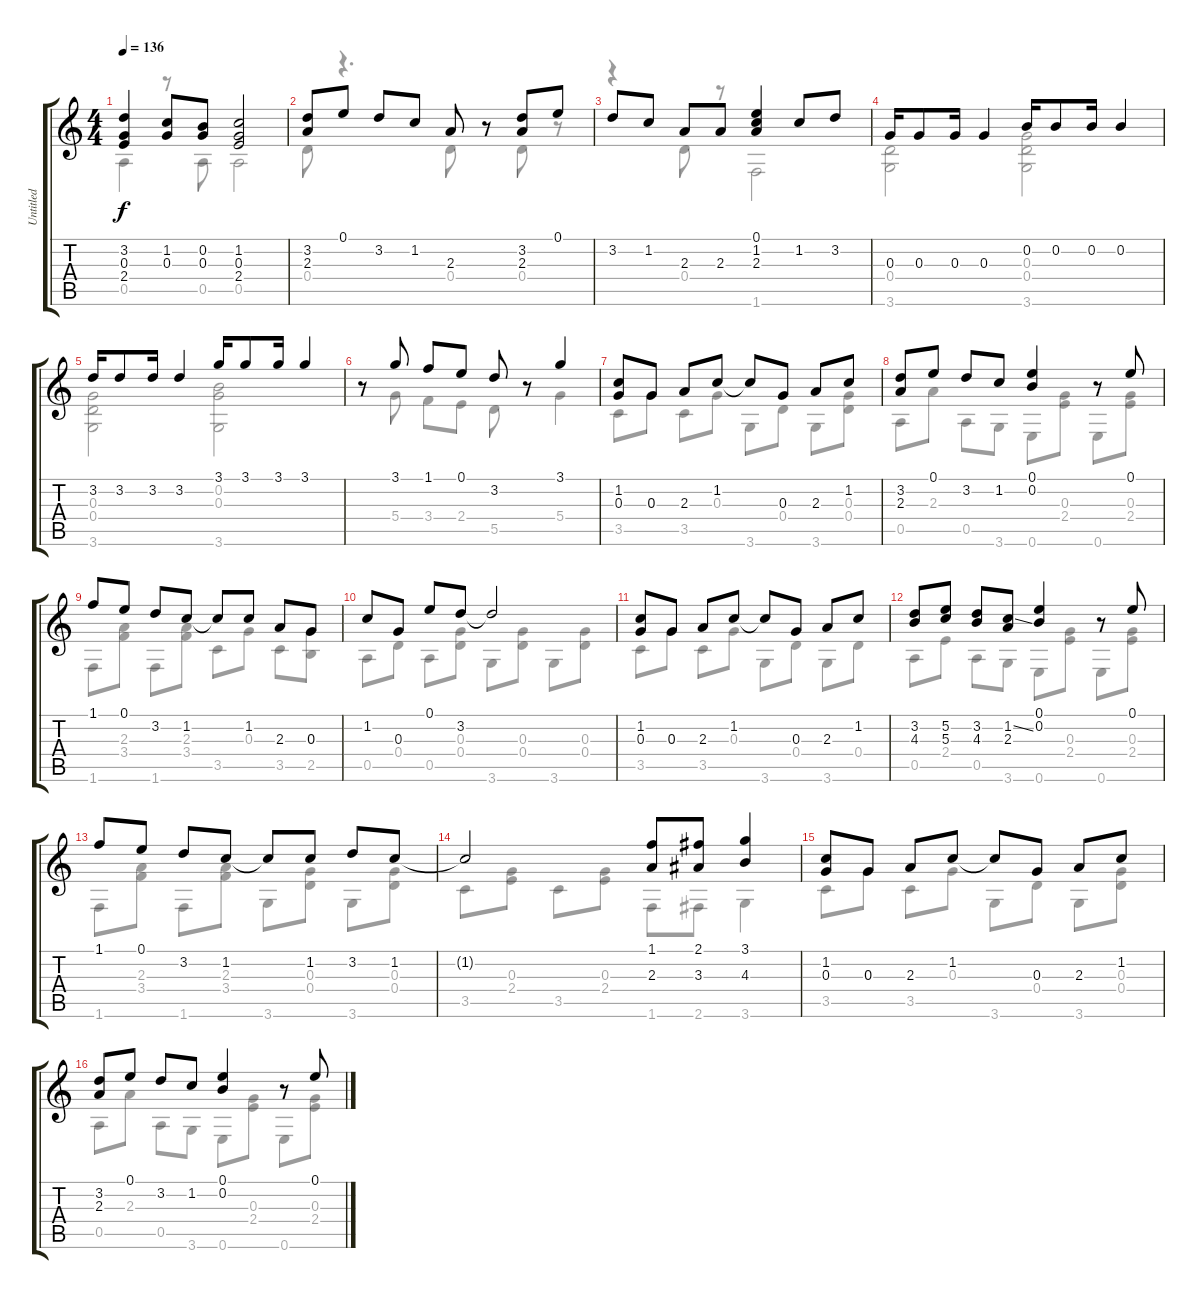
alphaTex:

\track ("Untitled" "Untitled") {instrument acousticguitarnylon}
\staff {score tabs}
\tuning (E4 B3 G3 D3 A2 E2) {hide}
\voice
\ts (4 4)
\tempo 136
\clef g2
\ks c
(3.2 0.3 2.4).4{dy f} (1.2 0.3).8 (0.2 0.3).8 (1.2 0.3 2.4).2 |
(3.2 2.3).8 0.1.8 3.2.8 1.2.8 2.3.8 r.8 (3.2 2.3).8 0.1.8 |
3.2.8 1.2.8 2.3.8 2.3.8 (0.1 1.2 2.3).4 1.2.8 3.2.8 |
0.3.16 0.3.8 0.3.16 0.3.4 0.2.16 0.2.8 0.2.16 0.2.4 |
3.2.16 3.2.8 3.2.16 3.2.4 3.1.16 3.1.8 3.1.16 3.1.4 |
r.8 3.1.8 1.1.8 0.1.8 3.2.8 r.8 3.1.4 |
(1.2 0.3).8 0.3.8 2.3.8 1.2.8 1.2{t}.8 0.3.8 2.3.8 1.2.8 |
(3.2 2.3).8 0.1.8 3.2.8 1.2.8 (0.1 0.2).4 r.8 0.1.8 |
1.1.8 0.1.8 3.2.8 1.2.8 1.2{t}.8 1.2.8 2.3.8 0.3.8 |
1.2.8 0.3.8 0.1.8 3.2.8 3.2{t}.2 |
(1.2 0.3).8 0.3.8 2.3.8 1.2.8 1.2{t}.8 0.3.8 2.3.8 1.2.8 |
(3.2 4.3).8 (5.2 5.3).8 (3.2 4.3).8 (1.2{ss} 2.3).8 (0.1 0.2).4 r.8 0.1.8 |
1.1.8 0.1.8 3.2.8 1.2.8 1.2{t}.8 1.2.8 3.2.8 1.2.8 |
1.2{t}.2 (1.1 2.3).8 (2.1 3.3).8 (3.1 4.3).4 |
(1.2 0.3).8 0.3.8 2.3.8 1.2.8 1.2{t}.8 0.3.8 2.3.8 1.2.8 |
(3.2 2.3).8 0.1.8 3.2.8 1.2.8 (0.1 0.2).4 r.8 0.1.8
\voice
\clef g2
\ottava regular
\simile none
\ks c
0.5.4{dy f} r.8 0.5.8 0.5.2 |
0.4.8 r.4{d} 0.4.8 r.8 0.4.8 r.8 |
r.4 0.4.8 r.8 1.6.2 |
(0.4 3.6).2 (0.3 0.4 3.6).2 |
(0.3 0.4 3.6).2 (0.2 0.3 3.6).2 |
r.8 5.4.8 3.4.8 2.4.8 5.5.8 r.8 5.4.4 |
3.5.8 0.3.8 3.5.8 0.3.8 3.6.8 0.4.8 3.6.8 (0.3 0.4).8 |
0.5.8 2.3.8 0.5.8 3.6.8 0.6.8 (0.3 2.4).8 0.6.8 (0.3 2.4).8 |
1.6.8 (2.3 3.4).8 1.6.8 (2.3 3.4).8 3.5.8 0.3.8 3.5.8 (0.3 2.5).8 |
0.5.8 0.4.8 0.5.8 (0.3 0.4).8 3.6.8 (0.3 0.4).8 3.6.8 (0.3 0.4).8 |
3.5.8 0.3.8 3.5.8 0.3.8 3.6.8 0.4.8 3.6.8 0.4.8 |
0.5.8 2.4.8 0.5.8 3.6.8 0.6.8 (0.3 2.4).8 0.6.8 (0.3 2.4).8 |
1.6.8 (2.3 3.4).8 1.6.8 (2.3 3.4).8 3.6.8 (0.3 0.4).8 3.6.8 (0.3 0.4).8 |
3.5.8 (0.3 2.4).8 3.5.8 (0.3 2.4).8 1.6.8 2.6.8 3.6.4 |
3.5.8 0.3.8 3.5.8 0.3.8 3.6.8 0.4.8 3.6.8 (0.3 0.4).8 |
0.5.8 2.3.8 0.5.8 3.6.8 0.6.8 (0.3 2.4).8 0.6.8 (0.3 2.4).8
